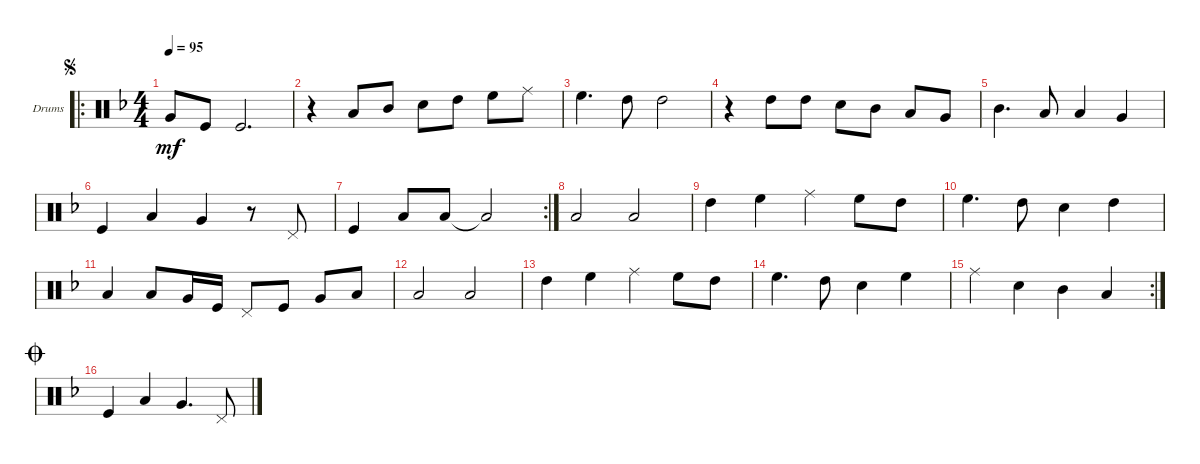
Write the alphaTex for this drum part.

\defaultSystemsLayout 4
\bracketExtendMode groupsimilarinstruments
\firstSystemTrackNameOrientation horizontal
\otherSystemsTrackNameOrientation horizontal
\track ("Ringo Starr " "Drums") {instrument percussion}
\staff {score}
\articulation defaults
\ro
\ts (4 4)
\jump segno
\tempo 95
\clef neutral
\scale
0.525
\ks f "Very Low Tom (hit)".8{dy mf} "Kick (hit)".8 "Kick (hit)".2{d}
|
\scale
0.2375 r.4 "Low Tom (hit)".8 "Mid Tom (hit)".8 "Snare (hit) 2".8 "High Tom (hit)".8 "High Floor Tom (hit)".8 "Ride (middle)".8 |
\scale
0.2375 "High Floor Tom (hit)".4{d} "High Tom (hit)".8 "High Tom (hit)".2 |
\scale
0.333333 r.4 "High Tom (hit)".8 "High Tom (hit)".8 "Snare (hit) 2".8 "Mid Tom (hit)".8 "Low Tom (hit)".8 "Very Low Tom (hit)".8 |
\scale
0.333333 "Mid Tom (hit)".4{d} "Low Tom (hit)".8 "Low Tom (hit)".4 "Very Low Tom (hit)".4 |
\scale
0.333333 "Kick (hit)".4 "Low Tom (hit)".4 "Very Low Tom (hit)".4 r.8 "Pedal Hi-Hat (hit)".8 |
\rc 2
\scale
0.355932 "Kick (hit)".4 "Low Tom (hit)".8 "Low Tom (hit)".8 "Low Tom (hit)"{t}.2 |
\scale
0.322034 "Low Tom (hit)".2 "Low Tom (hit)".2 |
\scale
0.322034 "High Tom (hit)".4 "High Floor Tom (hit)".4 "Ride (middle)".4 "High Floor Tom (hit)".8 "High Tom (hit)".8 |
\scale
0.333333 "High Floor Tom (hit)".4{d} "High Tom (hit)".8 "Snare (hit) 2".4 "High Tom (hit)".4 |
\scale
0.333333 "Low Tom (hit)".4 "Low Tom (hit)".8 "Very Low Tom (hit)".16 "Kick (hit)".16 "Pedal Hi-Hat (hit)".8 "Kick (hit)".8 "Very Low Tom (hit)".8 "Low Tom (hit)".8 |
\scale
0.333333 "Low Tom (hit)".2 "Low Tom (hit)".2 |
\scale
0.322034 "High Tom (hit)".4 "High Floor Tom (hit)".4 "Ride (middle)".4 "High Floor Tom (hit)".8 "High Tom (hit)".8 |
\scale
0.322034 "High Floor Tom (hit)".4{d} "High Tom (hit)".8 "Snare (hit) 2".4 "High Floor Tom (hit)".4 |
\rc 2
\scale
0.355932 "Ride (middle)".4 "Snare (hit) 2".4 "Mid Tom (hit)".4 "Low Tom (hit)".4 |
\jump coda "Kick (hit)".4 "Low Tom (hit)".4 "Very Low Tom (hit)".4{d} "Pedal Hi-Hat (hit)".8
